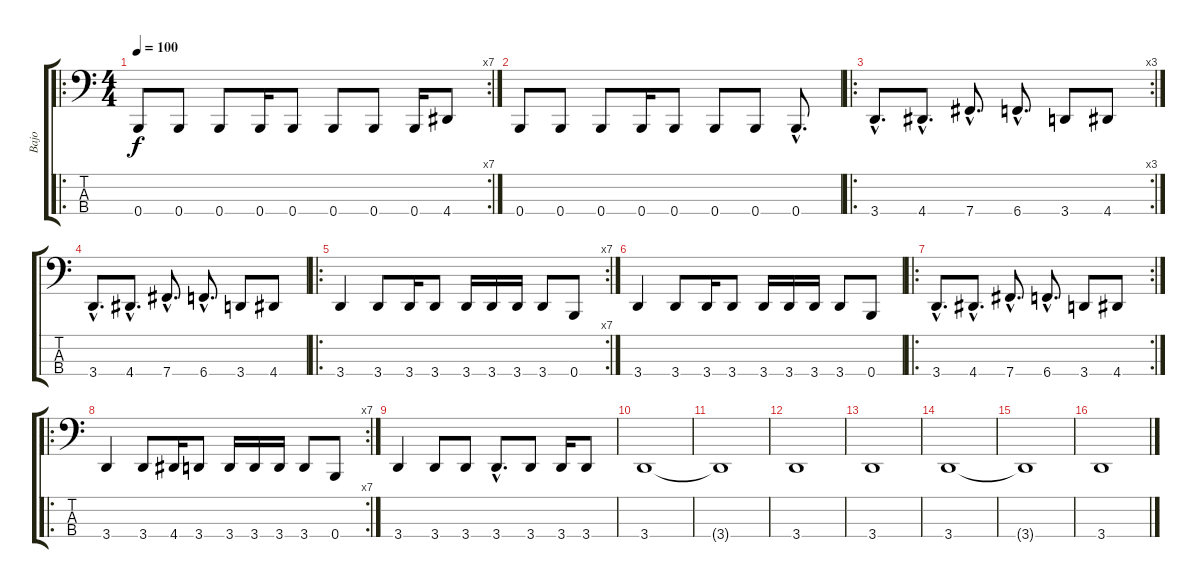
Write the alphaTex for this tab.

\track ("Bajo" "Bajo") {instrument electricbassfinger}
\staff {score tabs}
\tuning (E2 B1 Gb1 B0) {hide}
\ro
\rc 7
\ts (4 4)
\tempo 100
\clef f4
\ks c
0.4.8{dy f} 0.4.8 0.4.8 0.4.16 0.4.8 0.4.8 0.4.8 0.4.16 4.4.8 |
0.4.8 0.4.8 0.4.8 0.4.16 0.4.8 0.4.8 0.4.8 0.4{hac}.8{d} |
\ro
\rc 3
3.4{hac}.8{d} 4.4{hac}.8{d} 7.4{hac}.8{d} 6.4{hac}.8{d} 3.4.8 4.4.8 |
3.4{hac}.8{d} 4.4{hac}.8{d} 7.4{hac}.8{d} 6.4{hac}.8{d} 3.4.8 4.4.8 |
\ro
\rc 7
3.4.4 3.4.8 3.4.16 3.4.8 3.4.16 3.4.16 3.4.16 3.4.8 0.4.8 |
3.4.4 3.4.8 3.4.16 3.4.8 3.4.16 3.4.16 3.4.16 3.4.8 0.4.8 |
\ro
\rc 2
3.4{hac}.8{d} 4.4{hac}.8{d} 7.4{hac}.8{d} 6.4{hac}.8{d} 3.4.8 4.4.8 |
\ro
\rc 7
3.4.4 3.4.8 4.4.16 3.4.8 3.4.16 3.4.16 3.4.16 3.4.8 0.4.8 |
3.4.4 3.4.8 3.4.8 3.4{hac}.8{d} 3.4.8 3.4.16 3.4.8 |
3.4.1 |
3.4{t}.1 |
3.4.1{instrument fretlessbass} |
3.4.1{instrument fretlessbass} |
3.4.1{instrument fretlessbass} |
3.4{t}.1 |
3.4.1{instrument fretlessbass}
